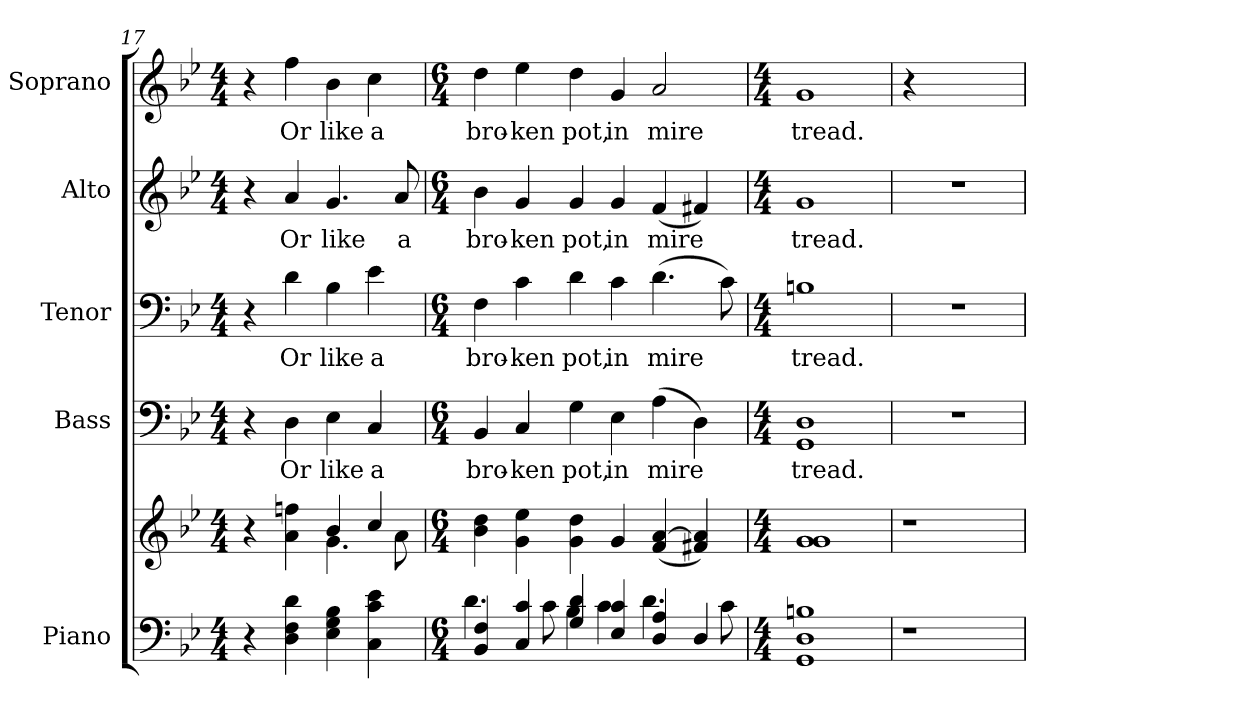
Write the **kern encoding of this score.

**kern	**kern	**kern	**text	**kern	**text	**kern	**text	**kern	**text
*part5	*part5	*part4	*part4	*part3	*part3	*part2	*part2	*part1	*part1
*staff6	*staff5	*staff4	*staff4	*staff3	*staff3	*staff2	*staff2	*staff1	*staff1
*I"Piano	*	*I"Bass	*	*I"Tenor	*	*I"Alto	*	*I"Soprano	*
*I'Pno.	*	*I'B.	*	*I'T.	*	*I'A.	*	*I'S.	*
!!LO:PB:g=z
*clefF4	*clefG2	*clefF4	*	*clefF4	*	*clefG2	*	*clefG2	*
*k[b-e-]	*k[b-e-]	*k[b-e-]	*	*k[b-e-]	*	*k[b-e-]	*	*k[b-e-]	*
*B-:	*B-:	*B-:	*	*B-:	*	*B-:	*	*B-:	*
*M4/4	*M4/4	*M4/4	*	*M4/4	*	*M4/4	*	*M4/4	*
=17	=17	=17	=17	=17	=17	=17	=17	=17	=17
*	*^	*	*	*	*	*	*	*	*
4r	4r	2ryy	4r	.	4r	.	4r	.	4r	.
!	!	!	!	!LO:LY:b:color=#000000	!	!	!	!	!	!
!	!	!	!	!	!	!LO:LY:b:color=#000000	!	!	!	!
!	!	!	!	!	!	!	!	!LO:LY:b:color=#000000	!	!
!	!	!	!	!	!	!	!	!	!	!LO:LY:b:color=#000000
4Di\ 4Fi 4di	4ai\ 4ffni	.	4Di\	Or	4di\	Or	4ai/	Or	4ffi\	Or
!	!	!	!	!LO:LY:b:color=#000000	!	!	!	!	!	!
!	!	!	!	!	!	!LO:LY:b:color=#000000	!	!	!	!
!	!	!	!	!	!	!	!	!LO:LY:b:color=#000000	!	!
!	!	!	!	!	!	!	!	!	!	!LO:LY:b:color=#000000
4E-i\ 4Gi 4B-i	4b-i/	4.gi\	4E-i\	like	4B-i\	like	4.gi/	like	4b-i\	like
!	!	!	!	!LO:LY:b:color=#000000	!	!	!	!	!	!
!	!	!	!	!	!	!LO:LY:b:color=#000000	!	!	!	!
!	!	!	!	!	!	!	!	!	!	!LO:LY:b:color=#000000
4Ci\ 4ci 4e-i	4cci/	.	4Ci/	a	4e-i\	a	.	.	4cci\	a
!	!	!	!	!	!	!	!	!LO:LY:b:color=#000000	!	!
.	.	8ai\	.	.	.	.	8ai/	a	.	.
*	*v	*v	*	*	*	*	*	*	*	*
=18	=18	=18	=18	=18	=18	=18	=18	=18	=18
*M6/4	*M6/4	*M6/4	*	*M6/4	*	*M6/4	*	*M6/4	*
*^	*	*	*	*	*	*	*	*	*
*	*	*^	*	*	*	*	*	*	*	*
!	!	!	!	!	!LO:LY:b:color=#000000	!	!	!	!	!	!
*	*	*v	*v	*	*	*	*	*	*	*	*
*	*	*^	*	*	*	*	*	*	*	*
!	!	!	!	!	!	!	!LO:LY:b:color=#000000	!	!	!	!
*	*	*v	*v	*	*	*	*	*	*	*	*
*	*	*^	*	*	*	*	*	*	*	*
!	!	!	!	!	!	!	!	!	!LO:LY:b:color=#000000	!	!
*	*	*v	*v	*	*	*	*	*	*	*	*
*	*	*^	*	*	*	*	*	*	*	*
!	!	!	!	!	!	!	!	!	!	!	!LO:LY:b:color=#000000
*	*	*v	*v	*	*	*	*	*	*	*	*
4BB-i/ 4Fi	4.di\	4b-i\ 4ddi	4BB-i/	bro-	4Fi\	bro-	4b-i\	bro-	4ddi\	bro-
!	!	!	!	!LO:LY:b:color=#000000	!	!	!	!	!	!
!	!	!	!	!	!	!LO:LY:b:color=#000000	!	!	!	!
!	!	!	!	!	!	!	!	!LO:LY:b:color=#000000	!	!
!	!	!	!	!	!	!	!	!	!	!LO:LY:b:color=#000000
4Ci/ 4ci	.	4gi\ 4ee-i	4Ci/	-ken	4ci\	-ken	4gi/	-ken	4ee-i\	-ken
.	8ci\	.	.	.	.	.	.	.	.	.
!	!	!	!	!LO:LY:b:color=#000000	!	!	!	!	!	!
!	!	!	!	!	!	!LO:LY:b:color=#000000	!	!	!	!
!	!	!	!	!	!	!	!	!LO:LY:b:color=#000000	!	!
!	!	!	!	!	!	!	!	!	!	!LO:LY:b:color=#000000
4Gi/ 4di	4B-i\	4gi\ 4ddi	4Gi\	pot,	4di\	pot,	4gi/	pot,	4ddi\	pot,
!	!	!	!	!LO:LY:b:color=#000000	!	!	!	!	!	!
!	!	!	!	!	!	!LO:LY:b:color=#000000	!	!	!	!
!	!	!	!	!	!	!	!	!LO:LY:b:color=#000000	!	!
!	!	!	!	!	!	!	!	!	!	!LO:LY:b:color=#000000
4E-i/ 4ci	4ci\	4gi/	4E-i\	in	4ci\	in	4gi/	in	4gi/	in
!	!	!	!	!LO:LY:b:color=#000000	!	!	!	!	!	!
!	!	!	!	!	!	!LO:LY:b:color=#000000	!	!	!	!
!	!	!	!	!	!	!	!	!LO:LY:b:color=#000000	!	!
!	!	!	!	!	!	!	!	!	!	!LO:LY:b:color=#000000
4Di/ 4Ai	4.di\	(4fi/ [>4ai	(4Ai\	mire	(4.di\	mire	(4fi/	mire	2ai/	mire
4Di/	.	4f#Xi/ 4ai])	4Di\)	.	.	.	4f#Xi/)	.	.	.
.	8ci\	.	.	.	8ci\)	.	.	.	.	.
*v	*v	*	*	*	*	*	*	*	*	*
=19	=19	=19	=19	=19	=19	=19	=19	=19	=19
*M4/4	*M4/4	*M4/4	*	*M4/4	*	*M4/4	*	*M4/4	*
*^	*	*	*	*	*	*	*	*	*
!	!	!	!	!LO:LY:b:color=#000000	!	!	!	!	!	!
*v	*v	*	*	*	*	*	*	*	*	*
*^	*	*	*	*	*	*	*	*	*
!	!	!	!	!	!	!LO:LY:b:color=#000000	!	!	!	!
*v	*v	*	*	*	*	*	*	*	*	*
*^	*	*	*	*	*	*	*	*	*
!	!	!	!	!	!	!	!	!LO:LY:b:color=#000000	!	!
*v	*v	*	*	*	*	*	*	*	*	*
*^	*	*	*	*	*	*	*	*	*
!	!	!	!	!	!	!	!	!	!	!LO:LY:b:color=#000000
*v	*v	*	*	*	*	*	*	*	*	*
1GGi 1Di 1Bni	1gi 1gi	1GGi 1Di	tread.	1Bni	tread.	1gi	tread.	1gi	tread.
=20	=20	=20	=20	=20	=20	=20	=20	=20	=20
!LO:N:vis=1	!LO:N:vis=1	!LO:N:vis=1	!	!LO:N:vis=1	!	!LO:N:vis=1	!	!	!
4r	4r	1r	.	1r	.	1r	.	4r	.
2.ryy	2.ryy	.	.	.	.	.	.	2.ryy	.
=	=	=	=	=	=	=	=	=	=
*-	*-	*-	*-	*-	*-	*-	*-	*-	*-
